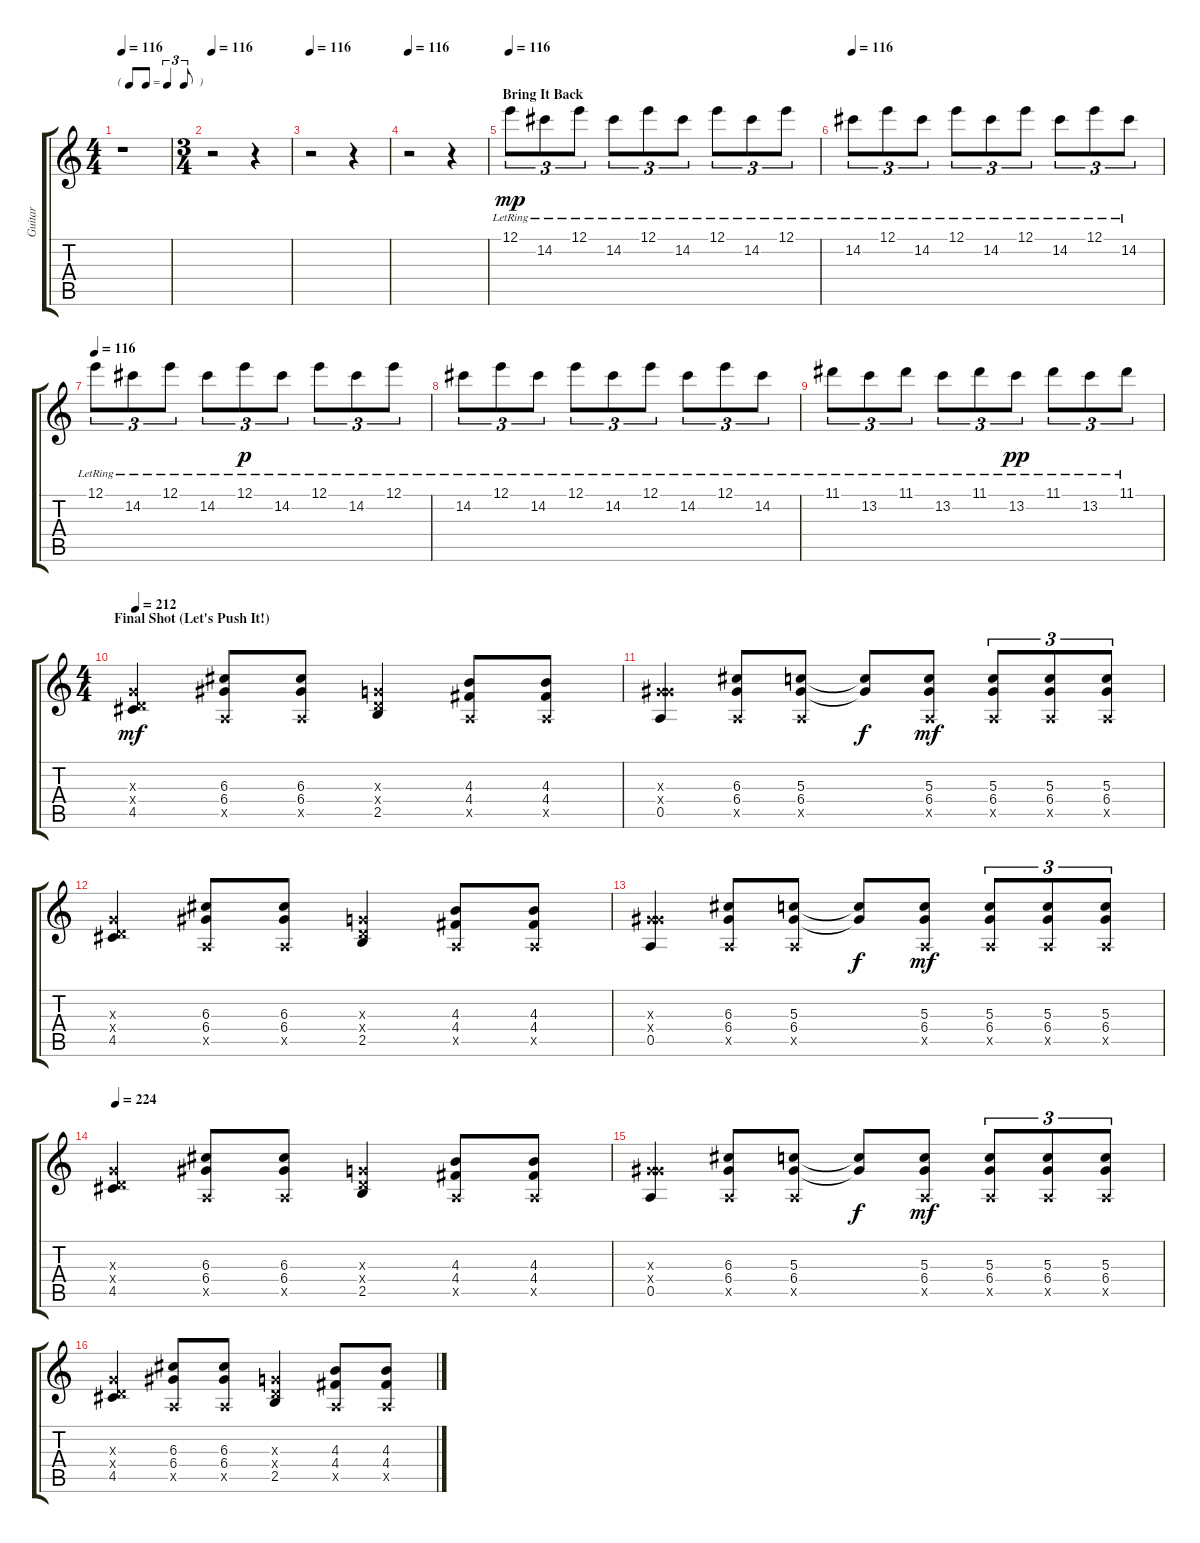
\track ("Guitar" "Guitar") {instrument electricguitarjazz}
\staff {score tabs}
\tuning (E4 B3 G3 D3 A2 E2) {hide}
\ts (4 4)
\tf triplet8th
\tempo 116
\clef g2
\ks c
r.1{dy f} |
\ts (3 4)
\tempo 116
r.2 r.4 |
\tempo 116
r.2 r.4 |
\tempo 116
r.2 r.4 |
\section ("" "Bring It Back")
\tempo 116
12.1{lr}.8{tu (3 2) dy mp} 14.2{lr}.8{tu (3 2)} 12.1{lr}.8{tu (3 2)} 14.2{lr}.8{tu (3 2)} 12.1{lr}.8{tu (3 2)} 14.2{lr}.8{tu (3 2)} 12.1{lr}.8{tu (3 2)} 14.2{lr}.8{tu (3 2)} 12.1{lr}.8{tu (3 2)} |
\tempo 116
14.2{lr}.8{tu (3 2)} 12.1{lr}.8{tu (3 2)} 14.2{lr}.8{tu (3 2)} 12.1{lr}.8{tu (3 2)} 14.2{lr}.8{tu (3 2)} 12.1{lr}.8{tu (3 2)} 14.2{lr}.8{tu (3 2)} 12.1{lr}.8{tu (3 2)} 14.2{lr}.8{tu (3 2)} |
\tempo 116
12.1{lr}.8{tu (3 2)} 14.2{lr}.8{tu (3 2)} 12.1{lr}.8{tu (3 2)} 14.2{lr}.8{tu (3 2)} 12.1{lr}.8{tu (3 2) dy p} 14.2{lr}.8{tu (3 2)} 12.1{lr}.8{tu (3 2)} 14.2{lr}.8{tu (3 2)} 12.1{lr}.8{tu (3 2)} |
14.2{lr}.8{tu (3 2)} 12.1{lr}.8{tu (3 2)} 14.2{lr}.8{tu (3 2)} 12.1{lr}.8{tu (3 2)} 14.2{lr}.8{tu (3 2)} 12.1{lr}.8{tu (3 2)} 14.2{lr}.8{tu (3 2)} 12.1{lr}.8{tu (3 2)} 14.2{lr}.8{tu (3 2)} |
11.1{lr}.8{tu (3 2)} 13.2{lr}.8{tu (3 2)} 11.1{lr}.8{tu (3 2)} 13.2{lr}.8{tu (3 2)} 11.1{lr}.8{tu (3 2)} 13.2{lr}.8{tu (3 2) dy pp} 11.1{lr}.8{tu (3 2)} 13.2{lr}.8{tu (3 2)} 11.1{lr}.8{tu (3 2)} |
\ts (4 4)
\section ("" "Final Shot (Let's Push It!)")
\tempo 212
(0.3{x} 0.4{x} 4.5).4{dy mf} (6.3 6.4 0.5{x}).8 (6.3 6.4 0.5{x}).8 (0.3{x} 0.4{x} 2.5).4 (4.3 4.4 0.5{x}).8 (4.3 4.4 0.5{x}).8 |
(0.3{x} 6.4{x} 0.5).4 (6.3 6.4 0.5{x}).8 (5.3 6.4 0.5{x}).8 (5.3{t} 6.4{t}).8{dy f} (5.3 6.4 0.5{x}).8{dy mf} (5.3 6.4 0.5{x}).8{tu (3 2)} (5.3 6.4 0.5{x}).8{tu (3 2)} (5.3 6.4 0.5{x}).8{tu (3 2)} |
(0.3{x} 0.4{x} 4.5).4 (6.3 6.4 0.5{x}).8 (6.3 6.4 0.5{x}).8 (0.3{x} 0.4{x} 2.5).4 (4.3 4.4 0.5{x}).8 (4.3 4.4 0.5{x}).8 |
(0.3{x} 6.4{x} 0.5).4 (6.3 6.4 0.5{x}).8 (5.3 6.4 0.5{x}).8 (5.3{t} 6.4{t}).8{dy f} (5.3 6.4 0.5{x}).8{dy mf} (5.3 6.4 0.5{x}).8{tu (3 2)} (5.3 6.4 0.5{x}).8{tu (3 2)} (5.3 6.4 0.5{x}).8{tu (3 2)} |
\tempo 224
(0.3{x} 0.4{x} 4.5).4 (6.3 6.4 0.5{x}).8 (6.3 6.4 0.5{x}).8 (0.3{x} 0.4{x} 2.5).4 (4.3 4.4 0.5{x}).8 (4.3 4.4 0.5{x}).8 |
(0.3{x} 6.4{x} 0.5).4 (6.3 6.4 0.5{x}).8 (5.3 6.4 0.5{x}).8 (5.3{t} 6.4{t}).8{dy f} (5.3 6.4 0.5{x}).8{dy mf} (5.3 6.4 0.5{x}).8{tu (3 2)} (5.3 6.4 0.5{x}).8{tu (3 2)} (5.3 6.4 0.5{x}).8{tu (3 2)} |
(0.3{x} 0.4{x} 4.5).4 (6.3 6.4 0.5{x}).8 (6.3 6.4 0.5{x}).8 (0.3{x} 0.4{x} 2.5).4 (4.3 4.4 0.5{x}).8 (4.3 4.4 0.5{x}).8
